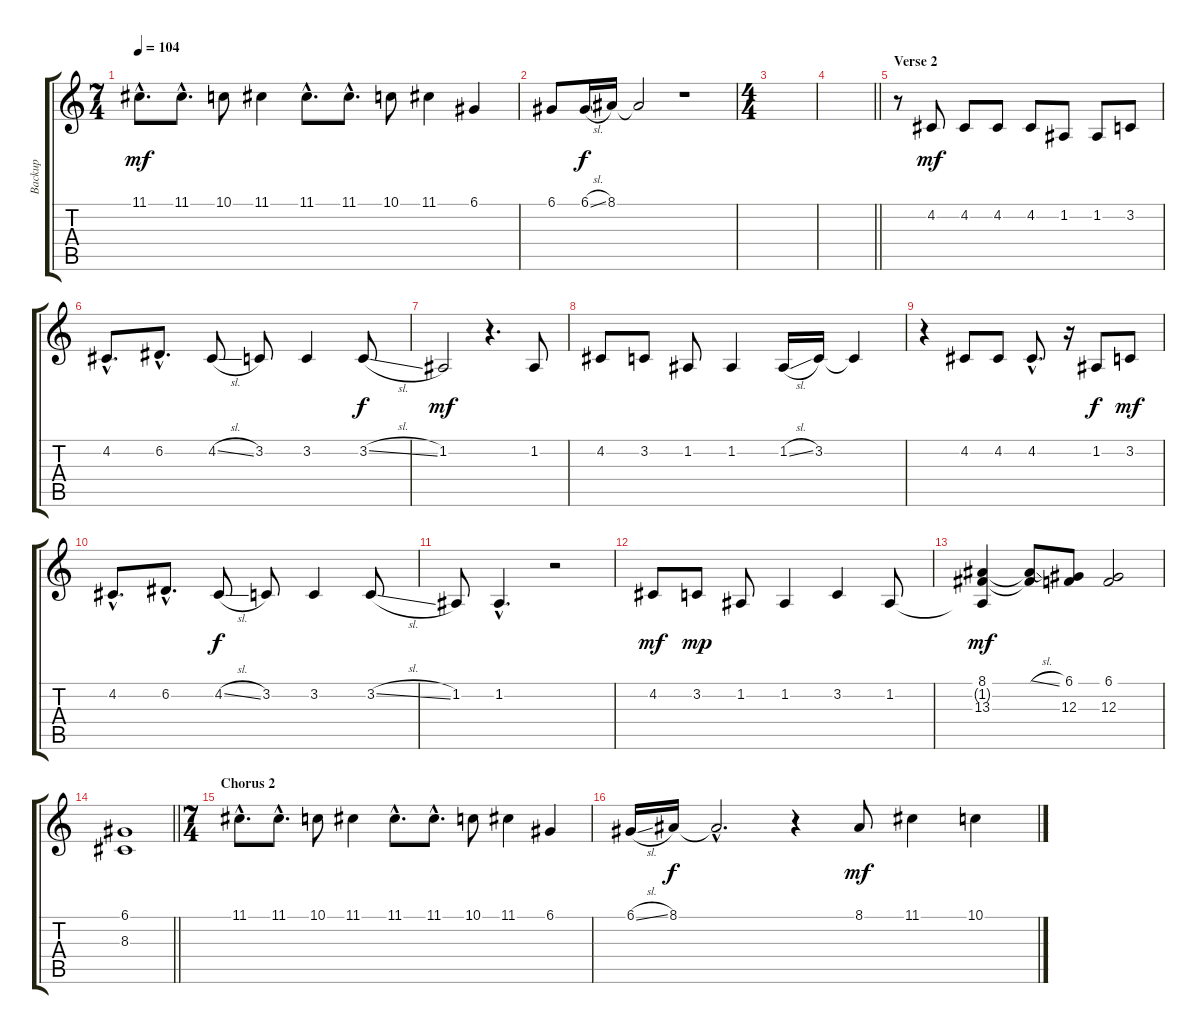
\track ("Backup" "Backup") {instrument flute}
\staff {score tabs}
\tuning (D4 A3 F3 C3 G2 C2) {hide}
\ts (7 4)
\tempo 104
\clef g2
\ks c
11.1{hac}.8{d dy mf} 11.1{hac}.8{d} 10.1.8 11.1.4 11.1{hac}.8{d} 11.1{hac}.8{d} 10.1.8 11.1.4 6.1.4 |
6.1.8 6.1{sl}.16{dy f} 8.1.16 8.1{t}.2 r.1 |
\ts (4 4)
|
\barLineRight lightlight
|
\section ("" "Verse 2")
r.8 4.2.8{dy mf} 4.2.8 4.2.8 4.2.8 1.2.8 1.2.8 3.2.8 |
4.2{hac}.8{d} 6.2{hac}.8{d} 4.2{sl}.8 3.2.8 3.2.4 3.2{sl}.8{dy f} |
1.2.2{dy mf} r.4{d} 1.2.8 |
4.2.8 3.2.8 1.2.8 1.2.4 1.2{sl}.16 3.2.16 3.2{t}.4 |
r.4 4.2.8 4.2.8 4.2{hac}.8{d} r.16 1.2.8{dy f} 3.2.8{dy mf} |
4.2{hac}.8{d} 6.2{hac}.8{d} 4.2{sl}.8{dy f} 3.2.8 3.2.4 3.2{sl}.8 |
1.2.8 1.2{hac}.4{d} r.2 |
4.2.8{dy mf} 3.2.8{dy mp} 1.2.8 1.2.4 3.2.4 1.2.8 |
(8.1 1.2{t} 13.3).4{dy mf} (8.1{sl t} 13.3{t}).8 (6.1 12.3).8 (6.1 12.3).2 |
\barLineRight lightlight
(6.1 8.3).1 |
\ts (7 4)
\section ("" "Chorus 2")
11.1{hac}.8{d} 11.1{hac}.8{d} 10.1.8 11.1.4 11.1{hac}.8{d} 11.1{hac}.8{d} 10.1.8 11.1.4 6.1.4 |
6.1{sl}.16 8.1.16{dy f} 8.1{hac t}.2{d} r.4 8.1.8{dy mf} 11.1.4 10.1.4
